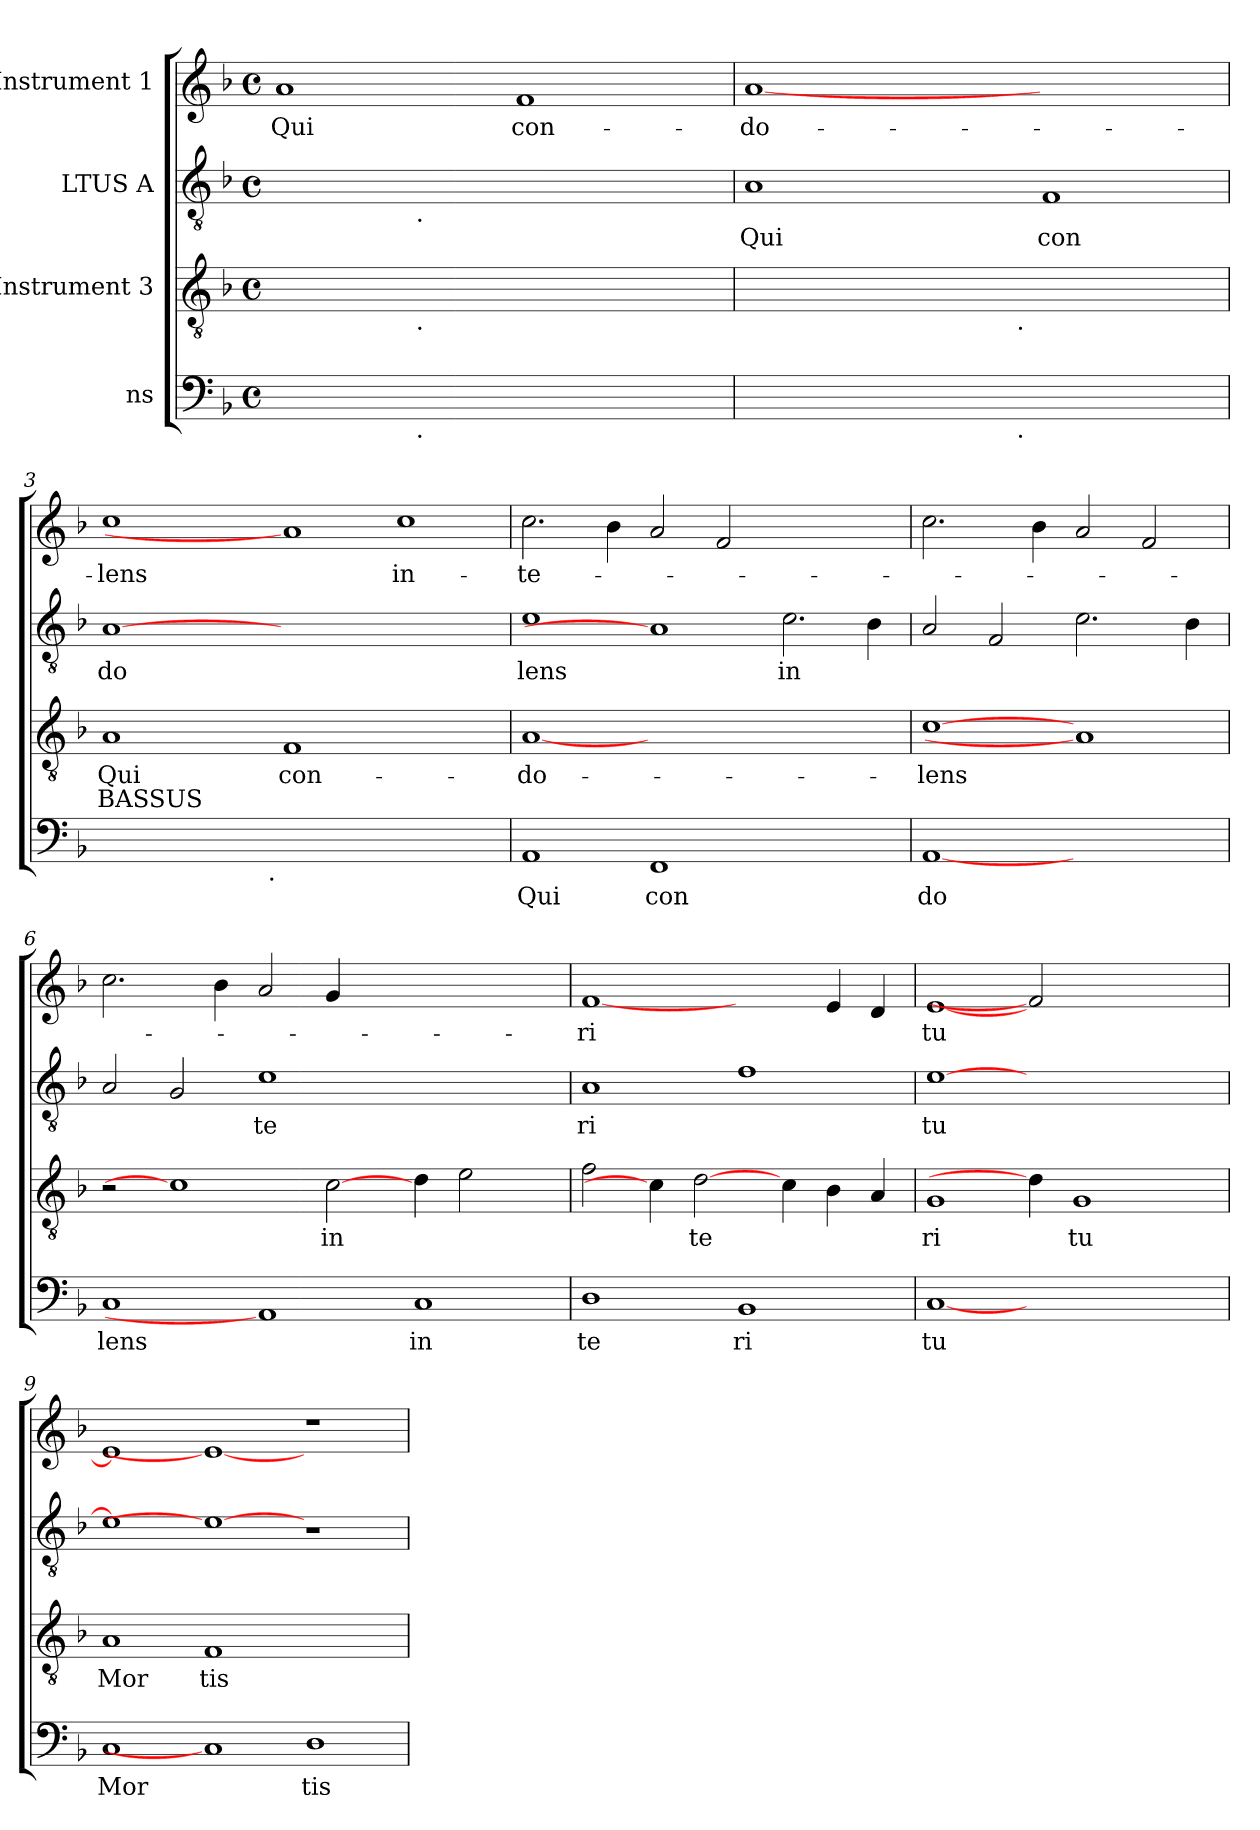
**kern	**text	**kern	**text	**text	**kern	**text	**kern	**text
*part4	*part4	*part3	*part3	*part3	*part2	*part2	*part1	*part1
*staff4	*staff4	*staff3	*staff3	*staff3	*staff2	*staff2	*staff1	*staff1
*I"ns	*	*I"Instrument 3	*	*	*I"LTUS  A	*	*I"Instrument 1	*
*	*	*	*	*	*stria4	*	*	*
*clefF4	*	*clefGv2	*	*	*clefGv2	*	*clefG2	*
*k[b-]	*	*k[b-]	*	*	*k[b-]	*	*k[b-]	*
*F:	*	*F:	*	*	*F:	*	*F:	*
*M4/4	*	*M4/4	*	*	*M4/4	*	*M4/4	*
*met(c)	*	*met(c)	*	*	*met(c)	*	*met(c)	*
=1	=1	=1	=1	=1	=1	=1	=1	=1
!	!	!	!	!	!	!	!	!LO:LY:b
*^	*	*^	*	*	*^	*	*	*
1ryy	2ryy	.	1ryy	2ryy	.	.	1ryy	2ryy	.	1a	Qui
.	16ryy	.	.	16ryy	.	.	.	16ryy	.	.	.
!	!	!	!	!	!	!	!	!LO:TX:b:t=.	!	!	!
!	!	!	!	!LO:TX:b:t=.	!	!	!	!	!	!	!
!	!LO:TX:b:t=.	!	!	!	!	!	!	!	!	!	!
.	1ryy	.	.	1ryy	.	.	.	1ryy	.	.	.
!	!	!	!	!	!	!	!	!	!	!	!LO:LY:b
1ryy	.	.	1ryy	.	.	.	1ryy	.	.	1f	con-
.	4..ryy	.	.	4..ryy	.	.	.	4..ryy	.	.	.
=2	=2	=2	=2	=2	=2	=2	=2	=2	=2	=2	=2
!	!	!	!	!	!	!	!	!	!LO:LY:b	!	!LO:LY:b
*	*	*	*	*	*	*	*v	*v	*	*	*
1ryy	2ryy	.	1ryy	2ryy	.	.	1A	Qui	[1a	-do-
.	4ryy	.	.	4ryy	.	.	.	.	.	.
.	8ryy	.	.	8ryy	.	.	.	.	.	.
.	16ryy	.	.	16ryy	.	.	.	.	.	.
.	64ryy	.	.	64ryy	.	.	.	.	.	.
!	!	!	!	!LO:TX:b:t=.	!	!	!	!	!	!
!	!LO:TX:b:t=.	!	!	!	!	!	!	!	!	!
.	1ryy	.	.	1ryy	.	.	.	.	.	.
!	!	!	!	!	!	!	!	!LO:LY:b	!	!
1ryy	.	.	1ryy	.	.	.	1F	con	1ryy	.
.	32.ryy	.	.	32.ryy	.	.	.	.	.	.
=3	=3	=3	=3	=3	=3	=3	=3	=3	=3	=3
!	!	!	!	!	!LO:LY:b	!LO:LY:b	!	!LO:LY:b	!	!LO:LY:b
*	*	*	*v	*v	*	*	*	*	*	*
1ryy	2ryy	.	1A	Qui	BASSUS	[1A	do	1cc	-lens
.	4ryy	.	.	.	.	.	.	.	.
.	8ryy	.	.	.	.	.	.	.	.
.	16ryy	.	.	.	.	.	.	.	.
.	64ryy	.	.	.	.	.	.	.	.
!	!LO:TX:b:t=.	!	!	!	!	!	!	!	!
.	1ryy	.	.	.	.	.	.	.	.
!	!	!	!	!LO:LY:b	!	!	!	!	!
0ryy	.	.	1F	con-	.	0ryy	.	1a]	.
.	1ryy	.	.	.	.	.	.	.	.
!	!	!	!	!	!	!	!	!	!LO:LY:b
.	.	.	1ryy	.	.	.	.	1cc	in-
.	32.ryy	.	.	.	.	.	.	.	.
=4	=4	=4	=4	=4	=4	=4	=4	=4	=4
!	!	!LO:LY:b	!	!LO:LY:b	!	!	!LO:LY:b	!	!LO:LY:b
*v	*v	*	*	*	*	*	*	*	*
1AA	Qui	[1A	-do-	.	1c	lens	2.cc\	-te-
.	.	.	.	.	.	.	4b-\	.
!	!LO:LY:b	!	!	!	!	!	!	!
1FF	con	0ryy	.	.	1A]	.	2a/	.
.	.	.	.	.	.	.	2f/	.
!	!	!	!	!	!	!LO:LY:b	!	!
1ryy	.	.	.	.	2.c\	in	1ryy	.
.	.	.	.	.	4B-\	.	.	.
=5	=5	=5	=5	=5	=5	=5	=5	=5
!	!LO:LY:b	!	!LO:LY:b	!	!	!	!	!
[1AA	do	[1c	-lens	.	2A/	.	2.cc\	.
.	.	.	.	.	2F/	.	.	.
.	.	.	.	.	.	.	4b-\	.
1ryy	.	1A]	.	.	2.c\	.	2a/	.
.	.	.	.	.	.	.	2f/	.
.	.	.	.	.	4B-\	.	.	.
!!LO:LB:g=z
=6	=6	=6	=6	=6	=6	=6	=6	=6
!	!LO:LY:b	!	!	!	!	!	!	!
1C	lens	2r	.	.	2A/	.	2.cc\	.
.	.	1c]	.	.	2G/	.	.	.
.	.	.	.	.	.	.	4b-\	.
!	!	!	!	!	!	!LO:LY:b	!	!
1AA]	.	.	.	.	1c	te	2a/	.
!	!	!	!LO:LY:b	!	!	!	!	!
.	.	[2c\	in	.	.	.	4g/	.
.	.	.	.	.	.	.	4ryy	.
!	!LO:LY:b	!	!	!	!	!	!	!
1C	in	4d\	.	.	1ryy	.	1ryy	.
.	.	2e\	.	.	.	.	.	.
.	.	4ryy	.	.	.	.	.	.
=7	=7	=7	=7	=7	=7	=7	=7	=7
!	!LO:LY:b	!	!	!	!	!LO:LY:b	!	!LO:LY:b
1D	te	2f\	.	.	1A	ri	[1f	-ri
.	.	4c\]	.	.	.	.	.	.
!	!	!	!LO:LY:b	!	!	!	!	!
.	.	[2d\	te	.	.	.	.	.
!	!LO:LY:b	!	!	!	!	!	!	!
1BB-	ri	.	.	.	1d	.	2ryy	.
.	.	4c\	.	.	.	.	.	.
.	.	4B-\	.	.	.	.	4e/	.
.	.	4A/	.	.	.	.	4d/	.
=8	=8	=8	=8	=8	=8	=8	=8	=8
!	!LO:LY:b	!	!LO:LY:b	!	!	!LO:LY:b	!	!LO:LY:b
[1C	tu	1G	ri	.	[>1c	tu	[<1e	tu
1ryy	.	4d\]	.	.	1ryy	.	2f]	.
!	!	!	!LO:LY:b	!	!	!	!	!
.	.	1G	tu	.	.	.	.	.
.	.	.	.	.	.	.	2.ryy	.
4ryy	.	.	.	.	4ryy	.	.	.
=9	=9	=9	=9	=9	=9	=9	=9	=9
!	!LO:LY:b	!	!LO:LY:b	!	!	!	!	!
1C	Mor	1A	Mor	.	1c]	.	1e]	.
!	!	!	!LO:LY:b	!	!	!	!	!
1C]	.	1F	tis	.	1c_	.	1e_	.
!	!LO:LY:b	!	!	!	!	!	!	!
1D	tis	1ryy	.	.	1r	.	1r	.
=	=	=	=	=	=	=	=	=
*-	*-	*-	*-	*-	*-	*-	*-	*-
